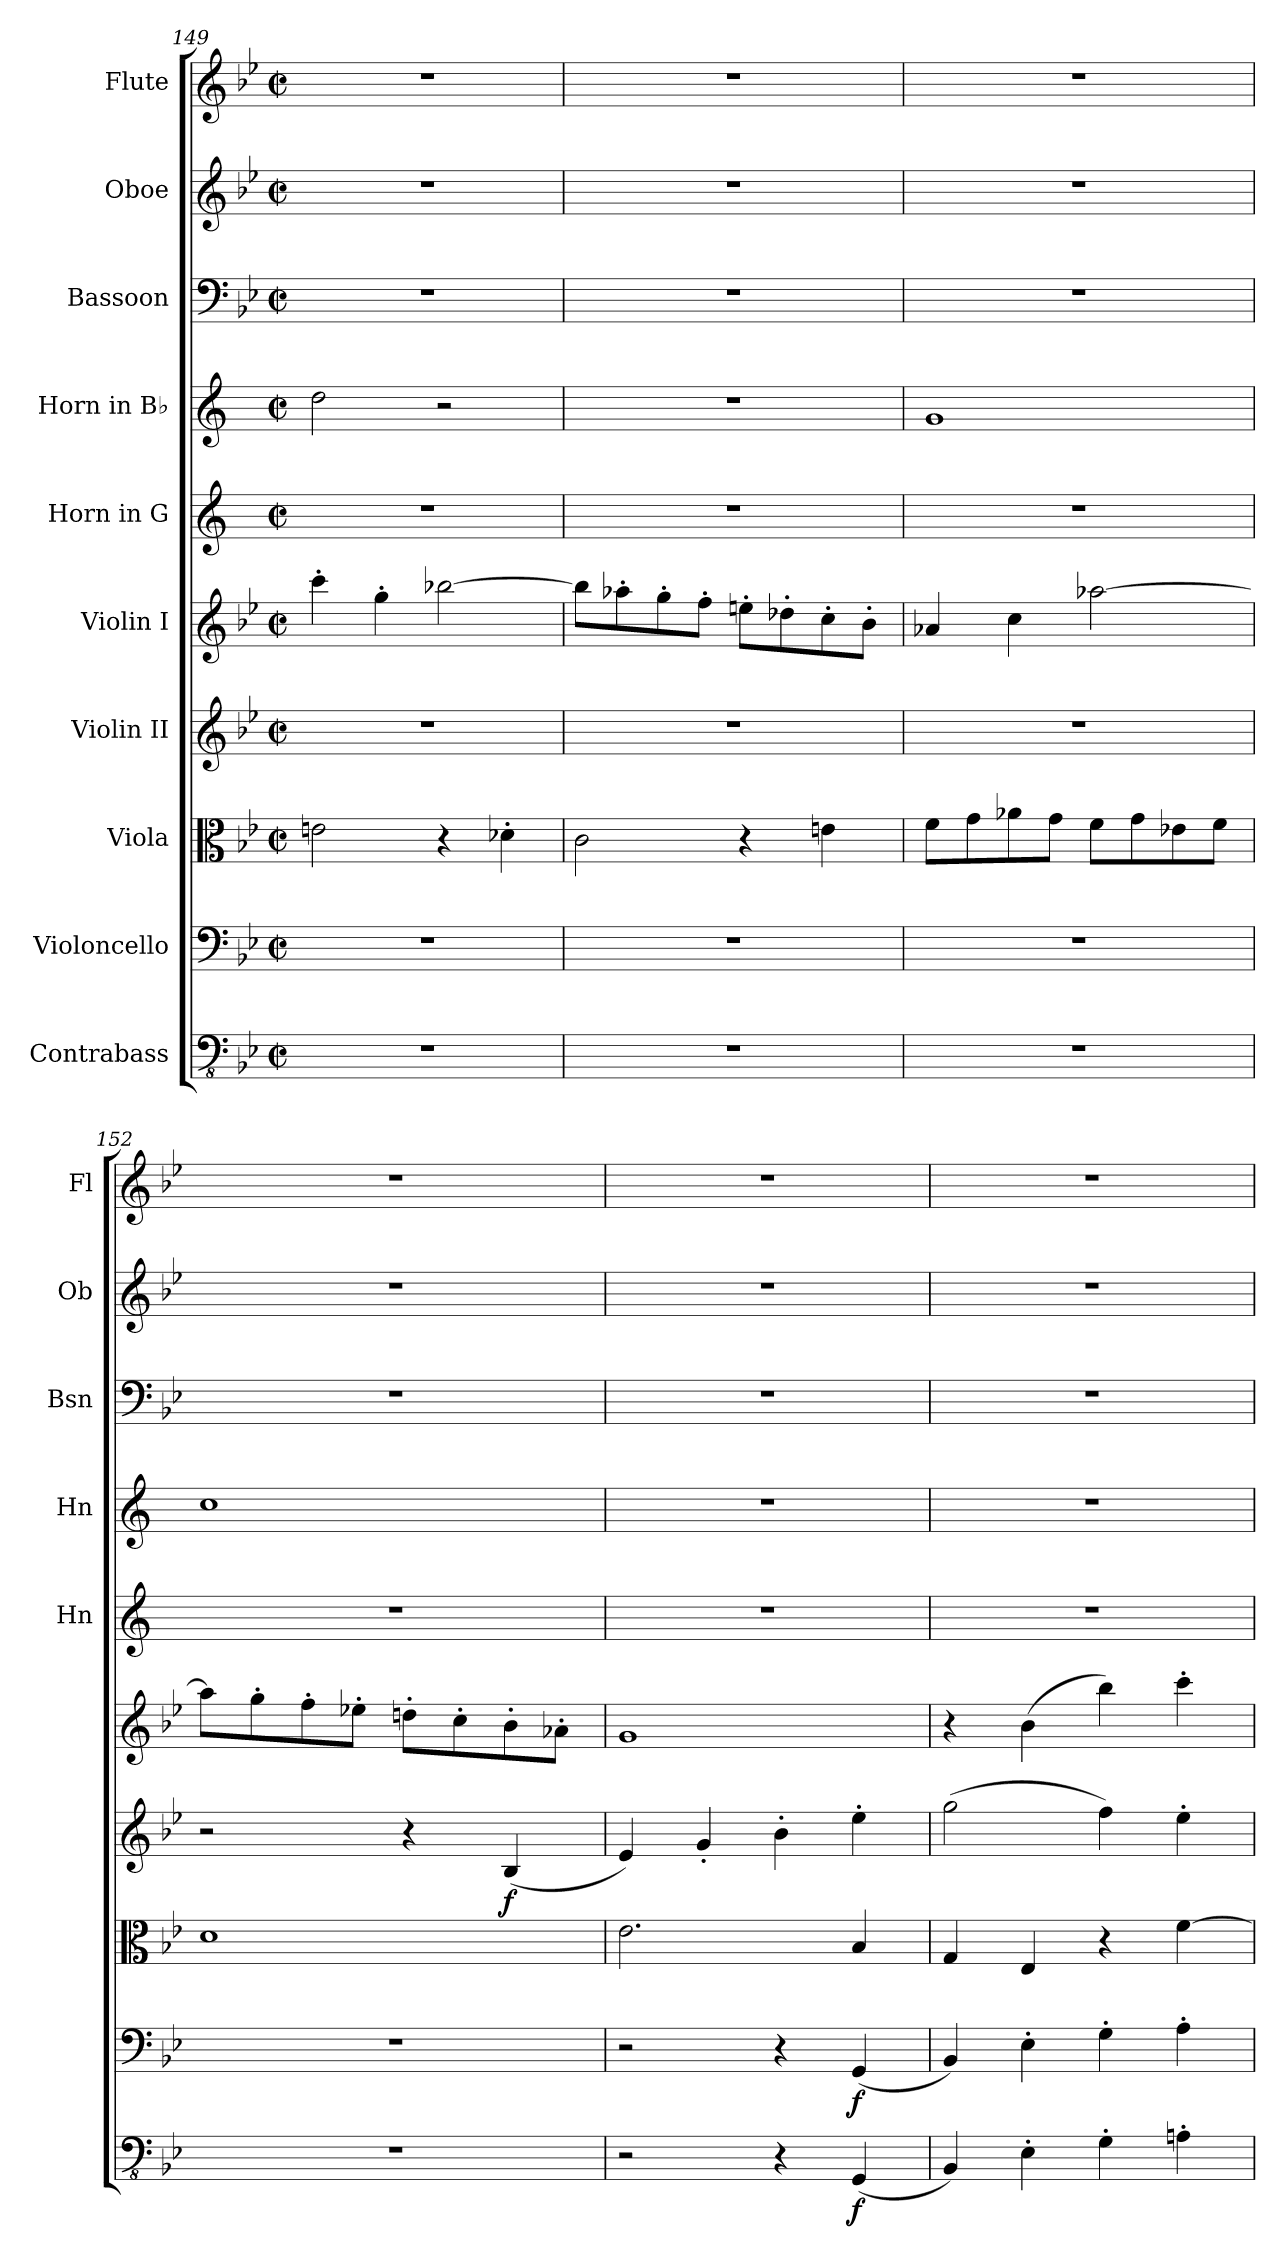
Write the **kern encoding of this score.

**kern	**dynam	**kern	**dynam	**kern	**kern	**dynam	**kern	**kern	**kern	**kern	**kern	**kern
*part10	*part10	*part9	*part9	*part8	*part7	*part7	*part6	*part5	*part4	*part3	*part2	*part1
*staff10	*staff10	*staff9	*staff9	*staff8	*staff7	*staff7	*staff6	*staff5	*staff4	*staff3	*staff2	*staff1
*I"Contrabass	*	*I"Violoncello	*	*I"Viola	*I"Violin II	*	*I"Violin I	*I"Horn in G	*I"Horn in B♭	*I"Bassoon	*I"Oboe	*I"Flute
*	*	*	*	*	*	*	*	*I'Hn	*I'Hn	*I'Bsn	*I'Ob	*I'Fl
*clefFv4	*	*clefF4	*	*clefC3	*clefG2	*	*clefG2	*clefG2	*clefG2	*clefF4	*clefG2	*clefG2
*	*	*	*	*	*	*	*	*ITrd3c5	*ITrd4c7	*	*	*
*k[b-e-]	*	*k[b-e-]	*	*k[b-e-]	*k[b-e-]	*	*k[b-e-]	*k[f#]	*k[b-]	*k[b-e-]	*k[b-e-]	*k[b-e-]
*M2/2	*	*M2/2	*	*M2/2	*M2/2	*	*M2/2	*M2/2	*M2/2	*M2/2	*M2/2	*M2/2
*met(c|)	*	*met(c|)	*	*met(c|)	*met(c|)	*	*met(c|)	*met(c|)	*met(c|)	*met(c|)	*met(c|)	*met(c|)
=149	=149	=149	=149	=149	=149	=149	=149	=149	=149	=149	=149	=149
1r	.	1r	.	2en\	1r	.	4ccc'\	1r	2g\	1r	1r	1r
.	.	.	.	.	.	.	4gg'\	.	.	.	.	.
.	.	.	.	4r	.	.	[2bb-X\	.	2r	.	.	.
.	.	.	.	4d-X'\	.	.	.	.	.	.	.	.
=150	=150	=150	=150	=150	=150	=150	=150	=150	=150	=150	=150	=150
1r	.	1r	.	2c\	1r	.	8bb-\L]	1r	1r	1r	1r	1r
.	.	.	.	.	.	.	8aa-X'\	.	.	.	.	.
.	.	.	.	.	.	.	8gg'\	.	.	.	.	.
.	.	.	.	.	.	.	8ff'\J	.	.	.	.	.
.	.	.	.	4r	.	.	8een'\L	.	.	.	.	.
.	.	.	.	.	.	.	8dd-X'\	.	.	.	.	.
.	.	.	.	4en\	.	.	8cc'\	.	.	.	.	.
.	.	.	.	.	.	.	8b-'\J	.	.	.	.	.
=151	=151	=151	=151	=151	=151	=151	=151	=151	=151	=151	=151	=151
1r	.	1r	.	8f\L	1r	.	4a-X/	1r	1c	1r	1r	1r
.	.	.	.	8g\	.	.	.	.	.	.	.	.
.	.	.	.	8a-X\	.	.	4cc\	.	.	.	.	.
.	.	.	.	8g\J	.	.	.	.	.	.	.	.
.	.	.	.	8f\L	.	.	[2aa-X\	.	.	.	.	.
.	.	.	.	8g\	.	.	.	.	.	.	.	.
.	.	.	.	8e-X\	.	.	.	.	.	.	.	.
.	.	.	.	8f\J	.	.	.	.	.	.	.	.
=152	=152	=152	=152	=152	=152	=152	=152	=152	=152	=152	=152	=152
1r	.	1r	.	1d	2r	.	8aa-\L]	1r	1f	1r	1r	1r
.	.	.	.	.	.	.	8gg'\	.	.	.	.	.
.	.	.	.	.	.	.	8ff'\	.	.	.	.	.
.	.	.	.	.	.	.	8ee-X'\J	.	.	.	.	.
.	.	.	.	.	4r	.	8ddn'\L	.	.	.	.	.
.	.	.	.	.	.	.	8cc'\	.	.	.	.	.
!	!	!	!	!	!	!LO:DY:b	!	!	!	!	!	!
.	.	.	.	.	(<4B-/	f	8b-'\	.	.	.	.	.
.	.	.	.	.	.	.	8a-X'\J	.	.	.	.	.
=153	=153	=153	=153	=153	=153	=153	=153	=153	=153	=153	=153	=153
2r	.	2r	.	2.e-\	4e-/)	.	1g	1r	1r	1r	1r	1r
.	.	.	.	.	4g'/	.	.	.	.	.	.	.
4r	.	4r	.	.	4b-'\	.	.	.	.	.	.	.
!	!LO:DY:b	!	!LO:DY:b	!	!	!	!	!	!	!	!	!
(<4GGG/	f	(<4GG/	f	4B-/	4ee-'\	.	.	.	.	.	.	.
=154	=154	=154	=154	=154	=154	=154	=154	=154	=154	=154	=154	=154
4BBB-/)	.	4BB-/)	.	4G/	(>2gg\	.	4r	1r	1r	1r	1r	1r
4EE-'\	.	4E-'\	.	4E-/	.	.	(>4b-\	.	.	.	.	.
4GG'\	.	4G'\	.	4r	4ff\)	.	4bb-\)	.	.	.	.	.
4AAn'\	.	4A'\	.	[4f\	4ee-'\	.	4ccc'\	.	.	.	.	.
=	=	=	=	=	=	=	=	=	=	=	=	=
*-	*-	*-	*-	*-	*-	*-	*-	*-	*-	*-	*-	*-
